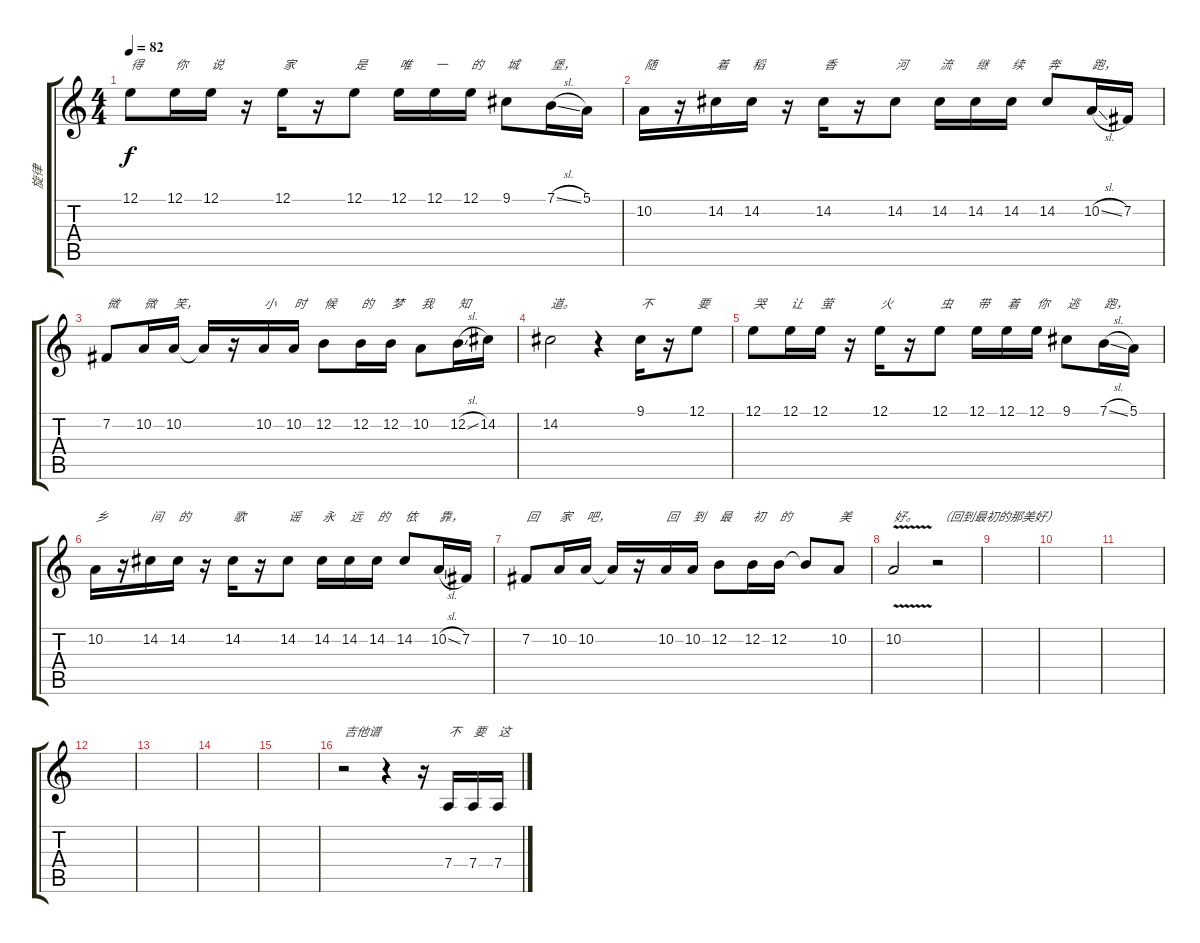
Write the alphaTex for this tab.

\track ("旋律" "旋律") {instrument tenorsax}
\staff {score tabs}
\tuning (E4 B3 G3 D3 A2 E2) {hide}
\ts (4 4)
\tempo 82
\clef g2
\ks c
12.1.8{txt "得" dy f} 12.1.16{txt "你"} 12.1.16{txt "说"} r.16 12.1.16{txt "家"} r.16 12.1.8{txt "是"} 12.1.16{txt "唯"} 12.1.16{txt "一"} 12.1.16{txt "的"} 9.1.8{txt "城"} 7.1{sl}.16{txt "堡，"} 5.1.16 |
10.2.16{txt "随"} r.16 14.2.16{txt "着"} 14.2.16{txt "稻"} r.16 14.2.16{txt "香"} r.16 14.2.8{txt "河"} 14.2.16{txt "流"} 14.2.16{txt "继"} 14.2.16{txt "续"} 14.2.8{txt "奔"} 10.2{sl}.16{txt "跑，"} 7.2.16 |
7.2.8{txt "微"} 10.2.16{txt "微"} 10.2.16{txt "笑，"} 10.2{t}.16 r.16 10.2.16{txt "小"} 10.2.16{txt "时"} 12.2.8{txt "候"} 12.2.16{txt "的"} 12.2.16{txt "梦"} 10.2.8{txt "我"} 12.2{sl}.16{txt "知"} 14.2.16 |
14.2.2{txt "道。"} r.4 9.1.16{txt "不"} r.16 12.1.8{txt "要"} |
12.1.8{txt "哭"} 12.1.16{txt "让"} 12.1.16{txt "萤"} r.16 12.1.16{txt "火"} r.16 12.1.8{txt "虫"} 12.1.16{txt "带"} 12.1.16{txt "着"} 12.1.16{txt "你"} 9.1.8{txt "逃"} 7.1{sl}.16{txt "跑，"} 5.1.16 |
10.2.16{txt "乡"} r.16 14.2.16{txt "间"} 14.2.16{txt "的"} r.16 14.2.16{txt "歌"} r.16 14.2.8{txt "谣"} 14.2.16{txt "永"} 14.2.16{txt "远"} 14.2.16{txt "的"} 14.2.8{txt "依"} 10.2{sl}.16{txt "靠，"} 7.2.16 |
7.2.8{txt "回"} 10.2.16{txt "家"} 10.2.16{txt "吧，"} 10.2{t}.16 r.16 10.2.16{txt "回"} 10.2.16{txt "到"} 12.2.8{txt "最"} 12.2.16{txt "初"} 12.2.16{txt "的"} 12.2{t}.8 10.2.8{txt "美"} |
10.2{v}.2{txt "好。"} r.2{txt "（回到最初的那美好）"} |
|
|
|
|
|
|
|
r.2{txt "吉他谱"} r.4 r.16 7.4.16{txt "不"} 7.4.16{txt "要"} 7.4.16{txt "这"}
